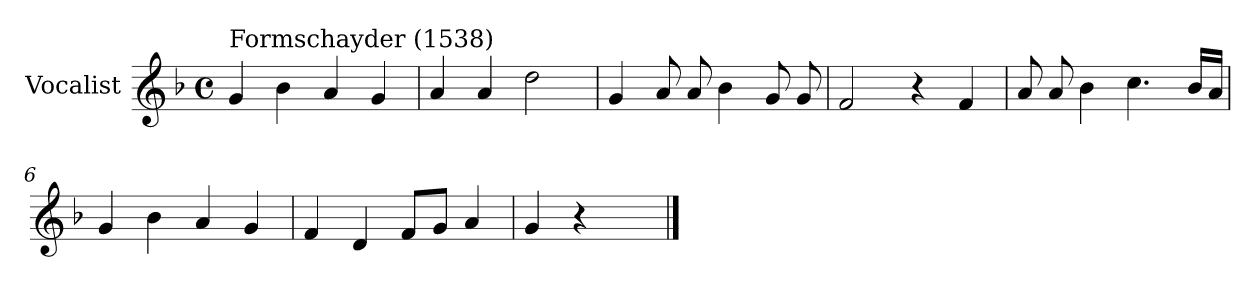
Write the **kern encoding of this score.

**kern
*part1
*staff1
*I"Vocalist
*k[b-]
*d:
*M4/4
*met(c)
=1
!LO:TX:a:t=Formschayder (1538)
4g
4b-
4a
4g
=2
4a
4a
2dd
=3
4g
8a
8a
4b-
8g
8g
=4
2f
4r
4f
=5
8a
8a
4b-
4.cc
16b-LL
16aJJ
=6
4g
4b-
4a
4g
=7
4f
4d
8fL
8gJ
4a
=8
4g
!LO:N:vis=4
2.r
==
*-
